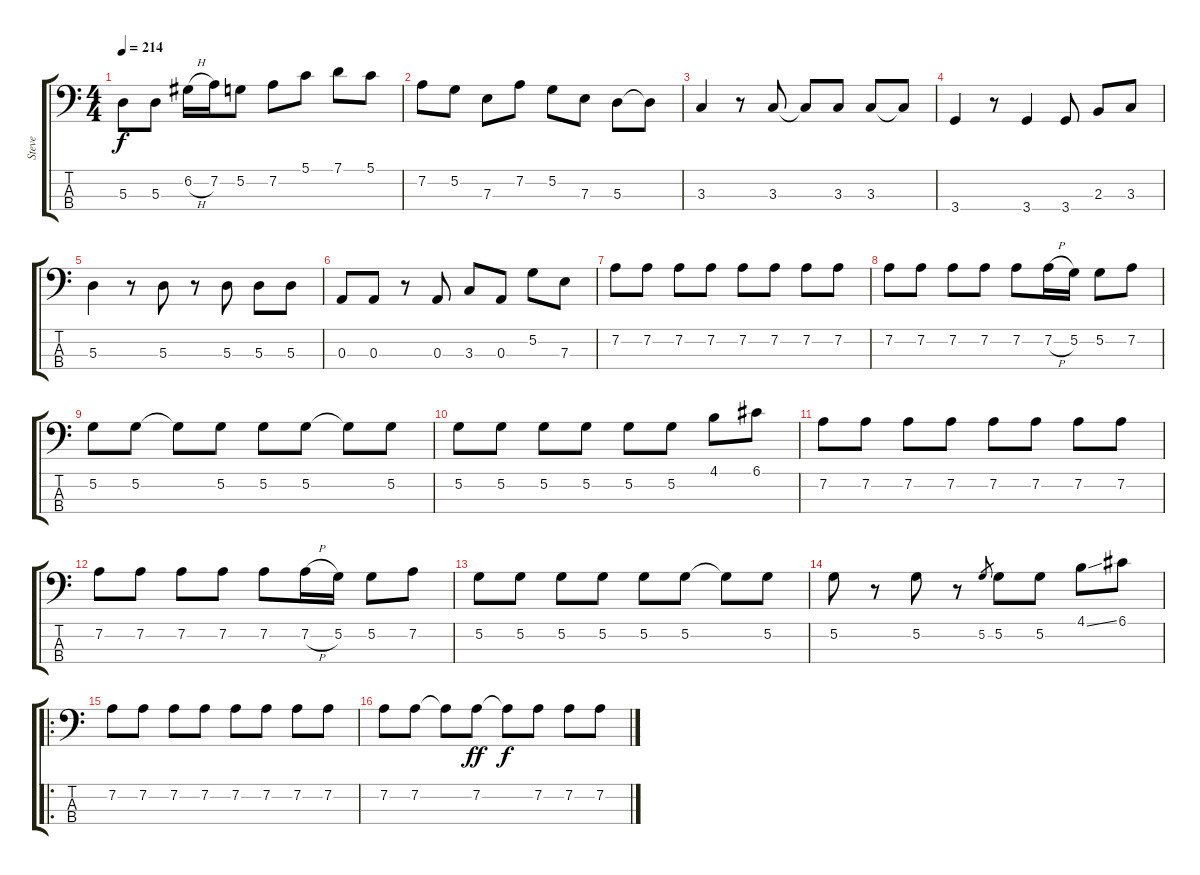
\track ("Steve" "Steve") {instrument electricbassfinger}
\staff {score tabs}
\tuning (G2 D2 A1 E1) {hide}
\ts (4 4)
\tempo 214
\clef f4
\ks c
5.3.8{dy f} 5.3.8 6.2{h}.16 7.2.16 5.2.8 7.2.8 5.1.8 7.1.8 5.1.8 |
7.2.8 5.2.8 7.3.8 7.2.8 5.2.8 7.3.8 5.3.8 5.3{t}.8 |
3.3.4 r.8 3.3.8 3.3{t}.8 3.3.8 3.3.8 3.3{t}.8 |
3.4.4 r.8 3.4.4 3.4.8 2.3.8 3.3.8 |
5.3.4 r.8 5.3.8 r.8 5.3.8 5.3.8 5.3.8 |
0.3.8 0.3.8 r.8 0.3.8 3.3.8 0.3.8 5.2.8 7.3.8 |
7.2.8 7.2.8 7.2.8 7.2.8 7.2.8 7.2.8 7.2.8 7.2.8 |
7.2.8 7.2.8 7.2.8 7.2.8 7.2.8 7.2{h}.16 5.2.16 5.2.8 7.2.8 |
5.2.8 5.2.8 5.2{t}.8 5.2.8 5.2.8 5.2.8 5.2{t}.8 5.2.8 |
5.2.8 5.2.8 5.2.8 5.2.8 5.2.8 5.2.8 4.1.8 6.1.8 |
7.2.8 7.2.8 7.2.8 7.2.8 7.2.8 7.2.8 7.2.8 7.2.8 |
7.2.8 7.2.8 7.2.8 7.2.8 7.2.8 7.2{h}.16 5.2.16 5.2.8 7.2.8 |
5.2.8 5.2.8 5.2.8 5.2.8 5.2.8 5.2.8 5.2{t}.8 5.2.8 |
5.2.8 r.8 5.2.8 r.8 5.2.8{gr} 5.2.8 5.2.8 4.1{ss}.8 6.1.8 |
\ro
7.2.8 7.2.8 7.2.8 7.2.8 7.2.8 7.2.8 7.2.8 7.2.8 |
7.2.8 7.2.8 7.2{t}.8 7.2.8{dy ff} 7.2{t}.8{dy f} 7.2.8 7.2.8 7.2.8
